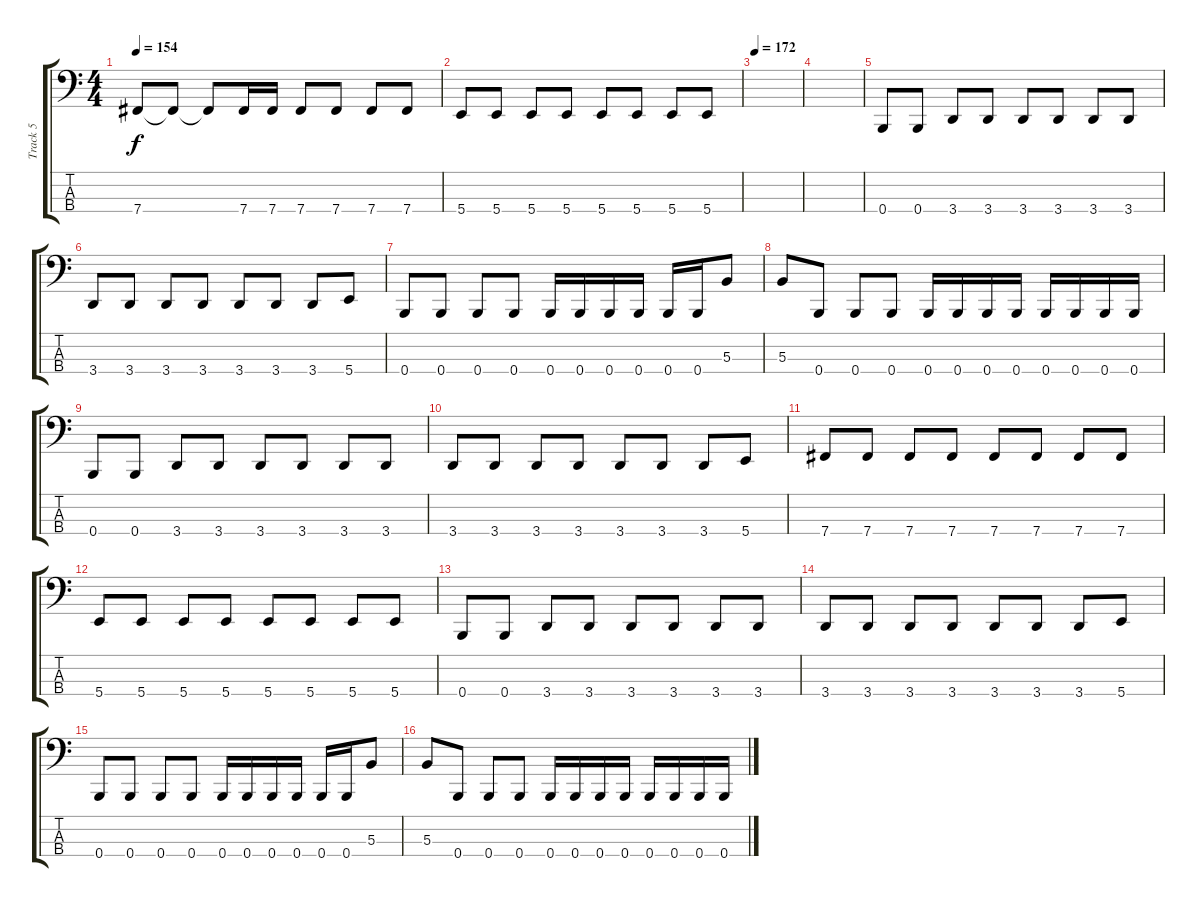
\track ("Track 5" "Track 5") {instrument electricbasspick}
\staff {score tabs}
\tuning (E2 B1 Gb1 B0) {hide}
\ts (4 4)
\tempo 154
\clef f4
\ks c
7.4.8{dy f} 7.4{t}.8 7.4{t}.8 7.4.16 7.4.16 7.4.8 7.4.8 7.4.8 7.4.8 |
5.4.8 5.4.8 5.4.8 5.4.8 5.4.8 5.4.8 5.4.8 5.4.8 |
\tempo 172
|
|
0.4.8 0.4.8 3.4.8 3.4.8 3.4.8 3.4.8 3.4.8 3.4.8 |
3.4.8 3.4.8 3.4.8 3.4.8 3.4.8 3.4.8 3.4.8 5.4.8 |
0.4.8 0.4.8 0.4.8 0.4.8 0.4.16 0.4.16 0.4.16 0.4.16 0.4.16 0.4.16 5.3.8 |
5.3.8 0.4.8 0.4.8 0.4.8 0.4.16 0.4.16 0.4.16 0.4.16 0.4.16 0.4.16 0.4.16 0.4.16 |
0.4.8 0.4.8 3.4.8 3.4.8 3.4.8 3.4.8 3.4.8 3.4.8 |
3.4.8 3.4.8 3.4.8 3.4.8 3.4.8 3.4.8 3.4.8 5.4.8 |
7.4.8 7.4.8 7.4.8 7.4.8 7.4.8 7.4.8 7.4.8 7.4.8 |
5.4.8 5.4.8 5.4.8 5.4.8 5.4.8 5.4.8 5.4.8 5.4.8 |
0.4.8 0.4.8 3.4.8 3.4.8 3.4.8 3.4.8 3.4.8 3.4.8 |
3.4.8 3.4.8 3.4.8 3.4.8 3.4.8 3.4.8 3.4.8 5.4.8 |
0.4.8 0.4.8 0.4.8 0.4.8 0.4.16 0.4.16 0.4.16 0.4.16 0.4.16 0.4.16 5.3.8 |
5.3.8 0.4.8 0.4.8 0.4.8 0.4.16 0.4.16 0.4.16 0.4.16 0.4.16 0.4.16 0.4.16 0.4.16
